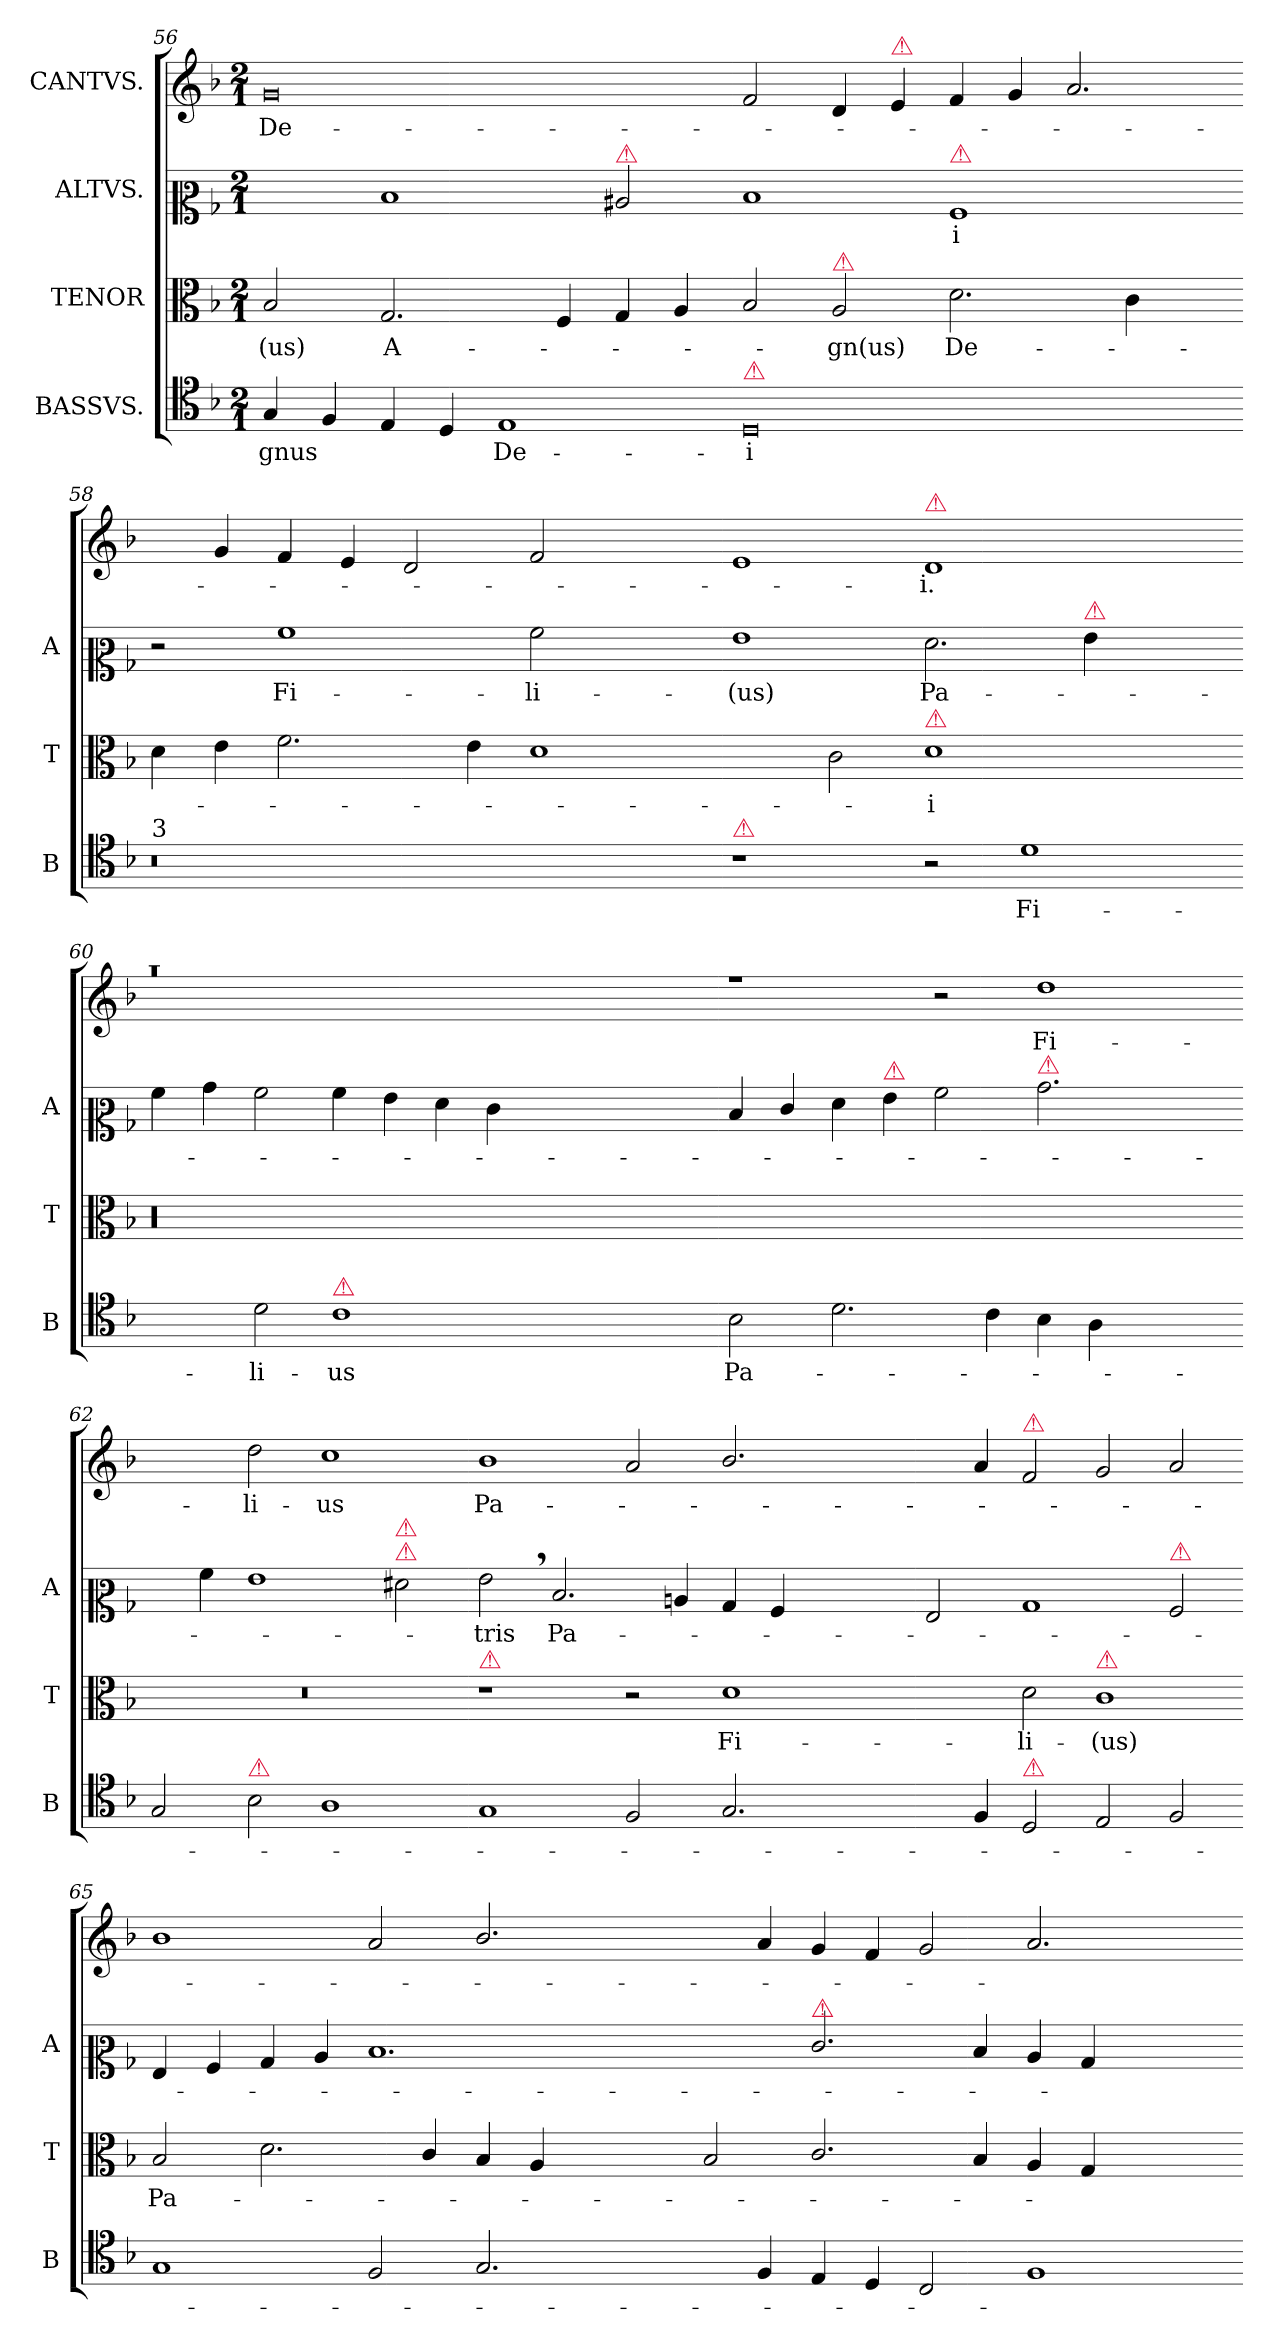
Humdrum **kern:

**kern	**text	**kern	**text	**kern	**text	**kern	**text
*part4	*part4	*part3	*part3	*part2	*part2	*part1	*part1
*staff4	*staff4	*staff3	*staff3	*staff2	*staff2	*staff1	*staff1
*I"BASSVS.	*	*I"TENOR	*	*I"ALTVS.	*	*I"CANTVS.	*
*I'B	*	*I'T	*	*I'A	*	*	*
*clefC4	*	*clefC3	*	*clefC2	*	*clefG2	*
*k[b-]	*	*k[b-]	*	*k[b-]	*	*k[b-]	*
*M2/1	*	*M2/1	*	*M2/1	*	*M2/1	*
=56	=56	=56	=56	=56	=56	=56	=56
4G/	gnus	2B-/	-(us)	2ryy	.	0g	De-
4F/	.	.	.	.	.	.	.
4E/	.	2.G/	A-	1d	.	.	.
4D/	.	.	.	.	.	.	.
1E	De-	.	.	.	.	.	.
.	.	4F/	.	.	.	.	.
!	!	!	!	!LO:TX:a:color=crimson:t=⚠	!	!	!
.	.	4G/	.	2c#X/	.	.	.
.	.	4A/	.	.	.	.	.
=57-	=57-	=57-	=57-	=57-	=57-	=57-	=57-
!LO:TX:a:color=crimson:t=⚠	!	!	!	!	!	!	!
0D	-i	2B-/	.	1d	.	2f/	.
!	!	!LO:TX:a:color=crimson:t=⚠	!	!	!	!	!
.	.	2A/	-gn(us)	.	.	4d/	.
!	!	!	!	!	!	!LO:TX:a:color=crimson:t=⚠	!
.	.	.	.	.	.	4e/	.
!	!	!	!	!LO:TX:a:color=crimson:t=⚠	!	!	!
.	.	2.d\	De-	1A	-i	4f/	.
.	.	.	.	.	.	4g/	.
.	.	.	.	.	.	2.a/	.
.	.	4c\	.	.	.	.	.
4ryy	.	4ryy	.	4ryy	.	.	.
=58-	=58-	=58-	=58-	=58-	=58-	=58-	=58-
!LO:TX:a:t=3	!	!	!	!	!	!	!
0r	.	4d\	.	2r	.	4ryy	.
.	.	4e\	.	.	.	4g/	.
.	.	2.f\	.	1a	Fi-	4f/	.
.	.	.	.	.	.	4e/	.
.	.	.	.	.	.	2d/	.
.	.	4e\	.	.	.	.	.
.	.	1d\	.	2a\	-li-	2f/	.
2ryy	.	.	.	2ryy	.	2ryy	.
=59-	=59-	=59-	=59-	=59-	=59-	=59-	=59-
!LO:TX:a:color=crimson:t=⚠	!	!	!	!	!	!	!
1r	.	2ryy	.	1g	-(us)	1e	.
.	.	2c\	.	.	.	.	.
!	!	!	!	!	!	!LO:TX:a:color=crimson:t=⚠	!
!	!	!LO:TX:a:color=crimson:t=⚠	!	!	!	!	!
2r	.	1d	-i	2.f\	Pa-	1d	-i.
1d\	Fi-	.	.	.	.	.	.
!	!	!	!	!LO:TX:a:color=crimson:t=⚠	!	!	!
.	.	.	.	4g\	.	.	.
.	.	2ryy	.	2ryy	.	2ryy	.
=60-	=60-	=60-	=60-	=60-	=60-	=60-	=60-
2ryy	.	00r	.	4a\	.	0rff	.
.	.	.	.	4b-\	.	.	.
2d\	-li-	.	.	2a\	.	.	.
!LO:TX:a:color=crimson:t=⚠	!	!	!	!	!	!	!
1c	-us	.	.	4a\	.	.	.
.	.	.	.	4g\	.	.	.
.	.	.	.	4f\	.	.	.
.	.	.	.	4e\	.	.	.
0ryy	.	.	.	0ryy	.	0ryy	.
=61-	=61-	=61-	=61-	=61-	=61-	=61-	=61-
2B-\	Pa-	0ryy	.	4d/	.	1rff	.
.	.	.	.	4e/	.	.	.
2.d\	.	.	.	4f\	.	.	.
!	!	!	!	!LO:TX:a:color=crimson:t=⚠	!	!	!
.	.	.	.	4g\	.	.	.
.	.	.	.	2a\	.	2r	.
4c\	.	.	.	.	.	.	.
!	!	!	!	!LO:TX:a:color=crimson:t=⚠	!	!	!
4B-\	.	.	.	2.b-\	.	1dd\	Fi-
4A\	.	.	.	.	.	.	.
2ryy	.	2ryy	.	.	.	.	.
.	.	.	.	4ryy	.	.	.
=62-	=62-	=62-	=62-	=62-	=62-	=62-	=62-
2G/	.	0r	.	4ryy	.	2ryy	.
.	.	.	.	4a\	.	.	.
!LO:TX:a:color=crimson:t=⚠	!	!	!	!	!	!	!
2B-\	.	.	.	1g	.	2dd\	-li-
1A	.	.	.	.	.	1cc	-us
!	!	!	!	!LO:TX:a:color=crimson:t=⚠	!	!	!
!	!	!	!	!LO:TX:a:color=crimson:t=⚠	!	!	!
.	.	.	.	2f#X\	.	.	.
=63-	=63-	=63-	=63-	=63-	=63-	=63-	=63-
!	!	!LO:TX:a:color=crimson:t=⚠	!	!	!	!	!
1G	.	1r	.	2g,<\	-tris	1b-	Pa-
.	.	.	.	2.d/	Pa-	.	.
2F/	.	2r	.	.	.	2a/	.
.	.	.	.	4cn/	.	.	.
2.G/	.	1d\	Fi-	4B-/	.	2.b-/	.
.	.	.	.	4A/	.	.	.
.	.	.	.	2ryy	.	.	.
4ryy	.	.	.	.	.	4ryy	.
=64-	=64-	=64-	=64-	=64-	=64-	=64-	=64-
4ryy	.	2ryy	.	2G/	.	4ryy	.
4F/	.	.	.	.	.	4a/	.
!	!	!	!	!	!	!LO:TX:a:color=crimson:t=⚠	!
!LO:TX:a:color=crimson:t=⚠	!	!	!	!	!	!	!
2D/	.	2d\	-li-	1B-	.	2f/	.
!	!	!LO:TX:a:color=crimson:t=⚠	!	!	!	!	!
2E/	.	1c	-(us)	.	.	2g/	.
!	!	!	!	!LO:TX:a:color=crimson:t=⚠	!	!	!
2F/	.	.	.	2A/	.	2a/	.
=65-	=65-	=65-	=65-	=65-	=65-	=65-	=65-
1G	.	2B-/	Pa-	4G/	.	1b-	.
.	.	.	.	4A/	.	.	.
.	.	2.d\	.	4B-/	.	.	.
.	.	.	.	4c/	.	.	.
2F/	.	.	.	1.d	.	2a/	.
.	.	4c/	.	.	.	.	.
2.G/	.	4B-/	.	.	.	2.b-/	.
.	.	4A/	.	.	.	.	.
.	.	2ryy	.	.	.	.	.
4ryy	.	.	.	.	.	4ryy	.
=66-	=66-	=66-	=66-	=66-	=66-	=66-	=66-
4ryy	.	2B-/	.	2ryy	.	4ryy	.
4F/	.	.	.	.	.	4a/	.
!	!	!	!	!LO:TX:a:color=crimson:t=⚠	!	!	!
4E/	.	2.c/	.	2.e/	.	4g/	.
4D/	.	.	.	.	.	4f/	.
2C/	.	.	.	.	.	2g/	.
.	.	4B-/	.	4d/	.	.	.
1F/	.	4A/	.	4c/	.	2.a/	.
.	.	4G/	.	4B-/	.	.	.
.	.	2ryy	.	2ryy	.	.	.
.	.	.	.	.	.	4ryy	.
=-	=-	=-	=-	=-	=-	=-	=-
*-	*-	*-	*-	*-	*-	*-	*-
